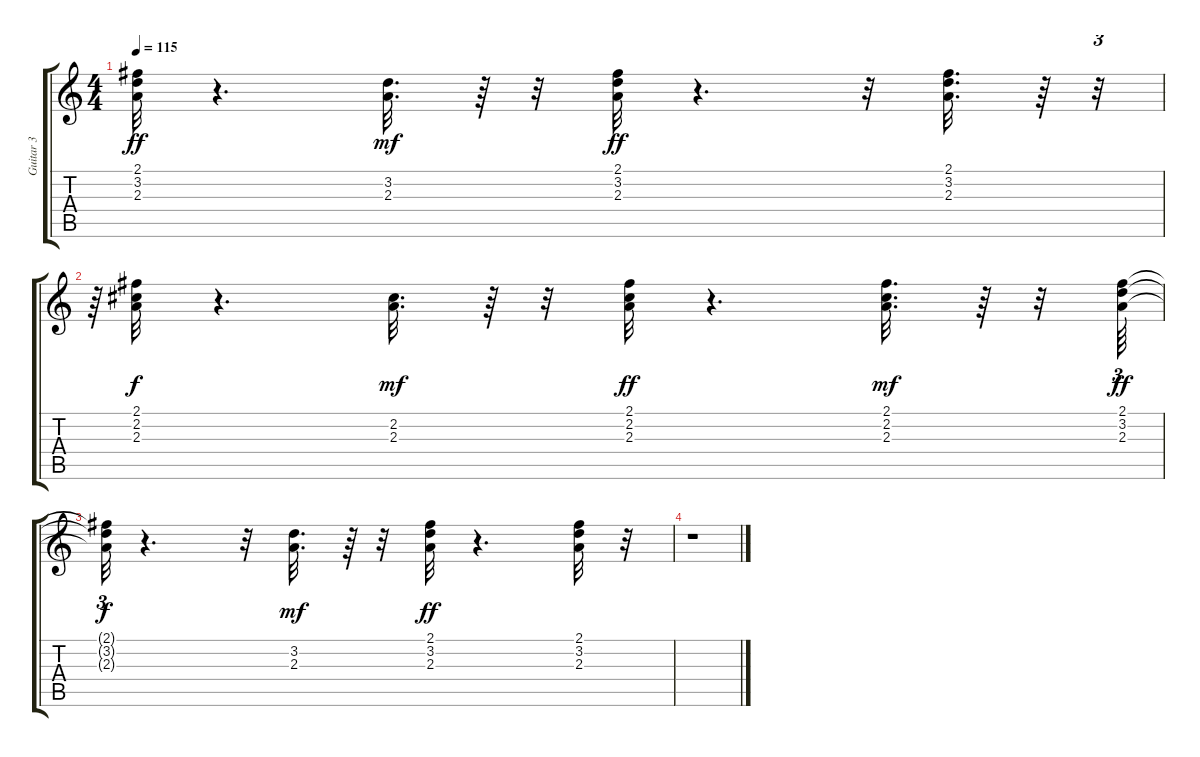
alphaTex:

\track ("Guitar 3" "Guitar 3") {instrument electricguitarmuted}
\staff {score tabs}
\tuning (E4 B3 G3 D3 A2 E2) {hide}
\ts (4 4)
\tempo 115
\clef g2
\ks c
(2.1 3.2 2.3).32{dy ff} r.4{d} (3.2 2.3).32{d dy mf} r.64 r.32 (2.1 3.2 2.3).32{dy ff} r.4{d} r.32 (2.1 3.2 2.3).32{d} r.64 r.32{tu (3 2)} |
r.64{tu (3 2)} (2.1 2.2 2.3).32{dy f} r.4{d} (2.2 2.3).32{d dy mf} r.64 r.32 (2.1 2.2 2.3).32{dy ff} r.4{d} (2.1 2.2 2.3).32{d dy mf} r.64 r.32 (2.1 3.2 2.3).64{tu (3 2) dy ff} |
(2.1{t} 3.2{t} 2.3{t}).32{tu (3 2) dy f} r.4{d} r.32 (3.2 2.3).32{d dy mf} r.64 r.32 (2.1 3.2 2.3).32{dy ff} r.4{d} (2.1 3.2 2.3).32 r.32 |
r.1
